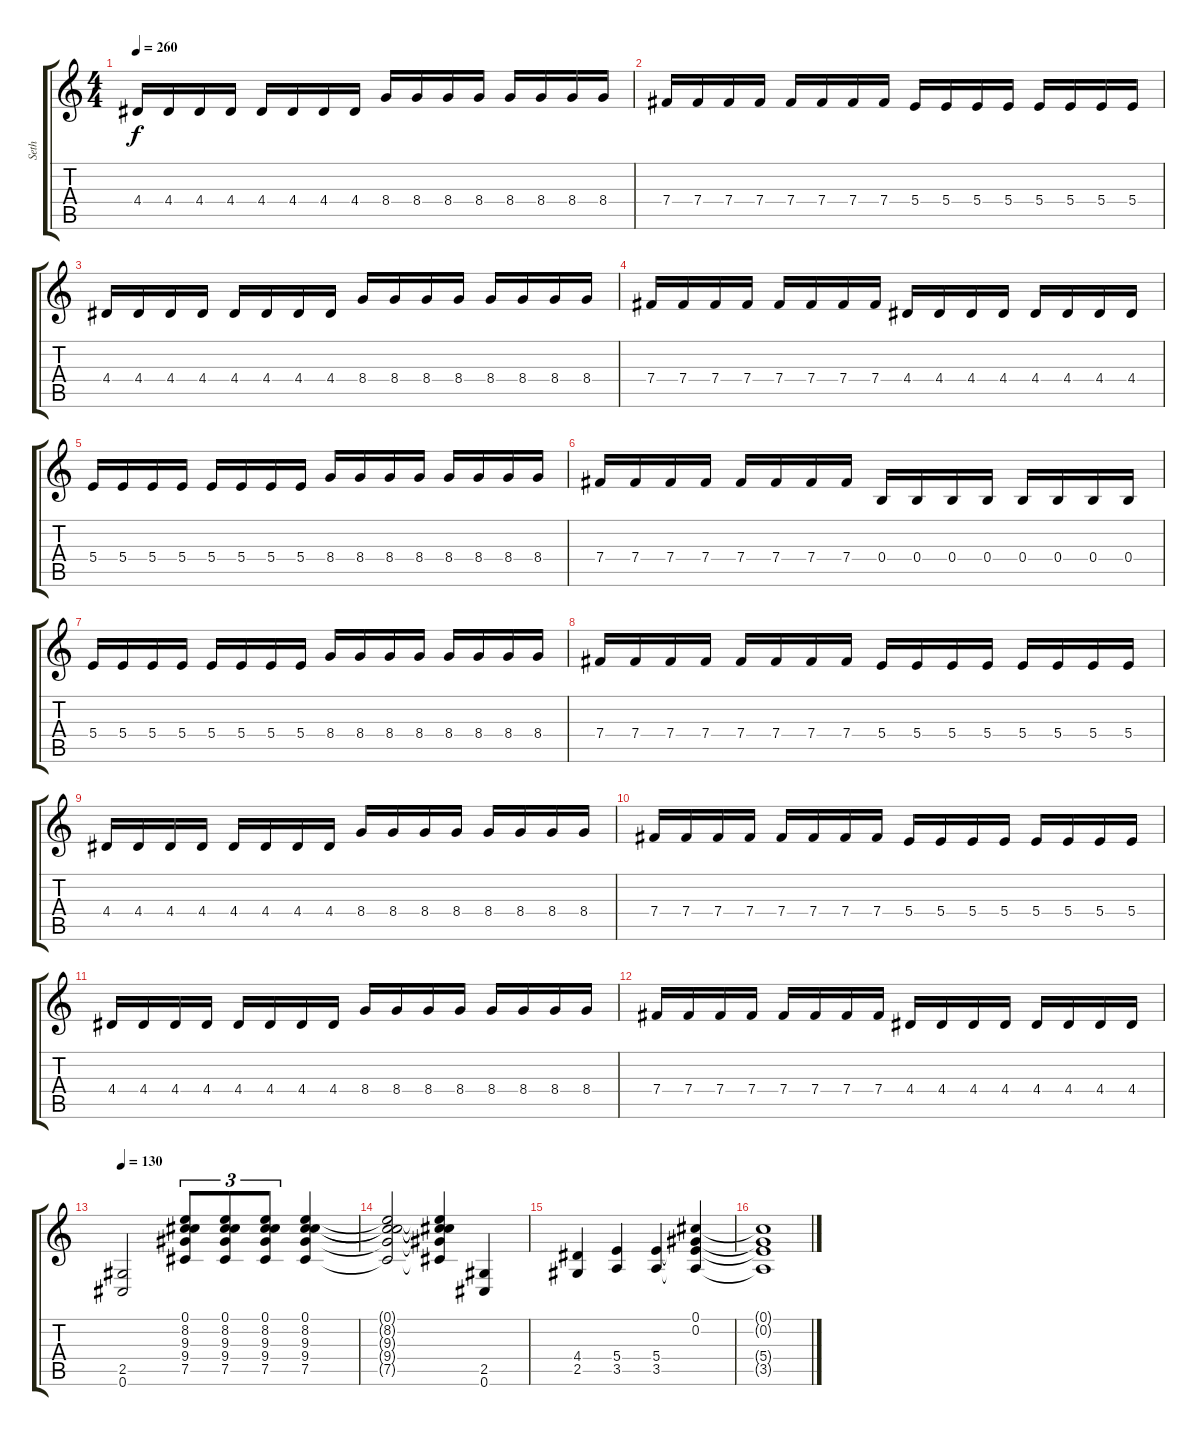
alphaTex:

\track ("Seth" "Seth") {instrument distortionguitar}
\staff {score tabs}
\tuning (Db4 Ab3 E3 B2 Gb2 Db2) {hide}
\ts (4 4)
\tempo 260
\clef g2
\ks c
4.4.16{dy f} 4.4.16 4.4.16 4.4.16 4.4.16 4.4.16 4.4.16 4.4.16 8.4.16 8.4.16 8.4.16 8.4.16 8.4.16 8.4.16 8.4.16 8.4.16 |
7.4.16 7.4.16 7.4.16 7.4.16 7.4.16 7.4.16 7.4.16 7.4.16 5.4.16 5.4.16 5.4.16 5.4.16 5.4.16 5.4.16 5.4.16 5.4.16 |
4.4.16 4.4.16 4.4.16 4.4.16 4.4.16 4.4.16 4.4.16 4.4.16 8.4.16 8.4.16 8.4.16 8.4.16 8.4.16 8.4.16 8.4.16 8.4.16 |
7.4.16 7.4.16 7.4.16 7.4.16 7.4.16 7.4.16 7.4.16 7.4.16 4.4.16 4.4.16 4.4.16 4.4.16 4.4.16 4.4.16 4.4.16 4.4.16 |
5.4.16 5.4.16 5.4.16 5.4.16 5.4.16 5.4.16 5.4.16 5.4.16 8.4.16 8.4.16 8.4.16 8.4.16 8.4.16 8.4.16 8.4.16 8.4.16 |
7.4.16 7.4.16 7.4.16 7.4.16 7.4.16 7.4.16 7.4.16 7.4.16 0.4.16 0.4.16 0.4.16 0.4.16 0.4.16 0.4.16 0.4.16 0.4.16 |
5.4.16 5.4.16 5.4.16 5.4.16 5.4.16 5.4.16 5.4.16 5.4.16 8.4.16 8.4.16 8.4.16 8.4.16 8.4.16 8.4.16 8.4.16 8.4.16 |
7.4.16 7.4.16 7.4.16 7.4.16 7.4.16 7.4.16 7.4.16 7.4.16 5.4.16 5.4.16 5.4.16 5.4.16 5.4.16 5.4.16 5.4.16 5.4.16 |
4.4.16 4.4.16 4.4.16 4.4.16 4.4.16 4.4.16 4.4.16 4.4.16 8.4.16 8.4.16 8.4.16 8.4.16 8.4.16 8.4.16 8.4.16 8.4.16 |
7.4.16 7.4.16 7.4.16 7.4.16 7.4.16 7.4.16 7.4.16 7.4.16 5.4.16 5.4.16 5.4.16 5.4.16 5.4.16 5.4.16 5.4.16 5.4.16 |
4.4.16 4.4.16 4.4.16 4.4.16 4.4.16 4.4.16 4.4.16 4.4.16 8.4.16 8.4.16 8.4.16 8.4.16 8.4.16 8.4.16 8.4.16 8.4.16 |
7.4.16 7.4.16 7.4.16 7.4.16 7.4.16 7.4.16 7.4.16 7.4.16 4.4.16 4.4.16 4.4.16 4.4.16 4.4.16 4.4.16 4.4.16 4.4.16 |
\tempo 130
(2.5 0.6).2 (0.1 8.2 9.3 9.4 7.5).8{tu (3 2)} (0.1 8.2 9.3 9.4 7.5).8{tu (3 2)} (0.1 8.2 9.3 9.4 7.5).8{tu (3 2)} (0.1 8.2 9.3 9.4 7.5).4 |
(0.1{t} 8.2{t} 9.3{t} 9.4{t} 7.5{t}).2 (0.1{t} 8.2{t} 9.3{t} 9.4{t} 7.5{t}).4 (2.5 0.6).4 |
(4.4 2.5).4 (5.4 3.5).4 (5.4 3.5).4 (0.1 0.2 5.4{t} 3.5{t}).4 |
(0.1{t} 0.2{t} 5.4{t} 3.5{t}).1
